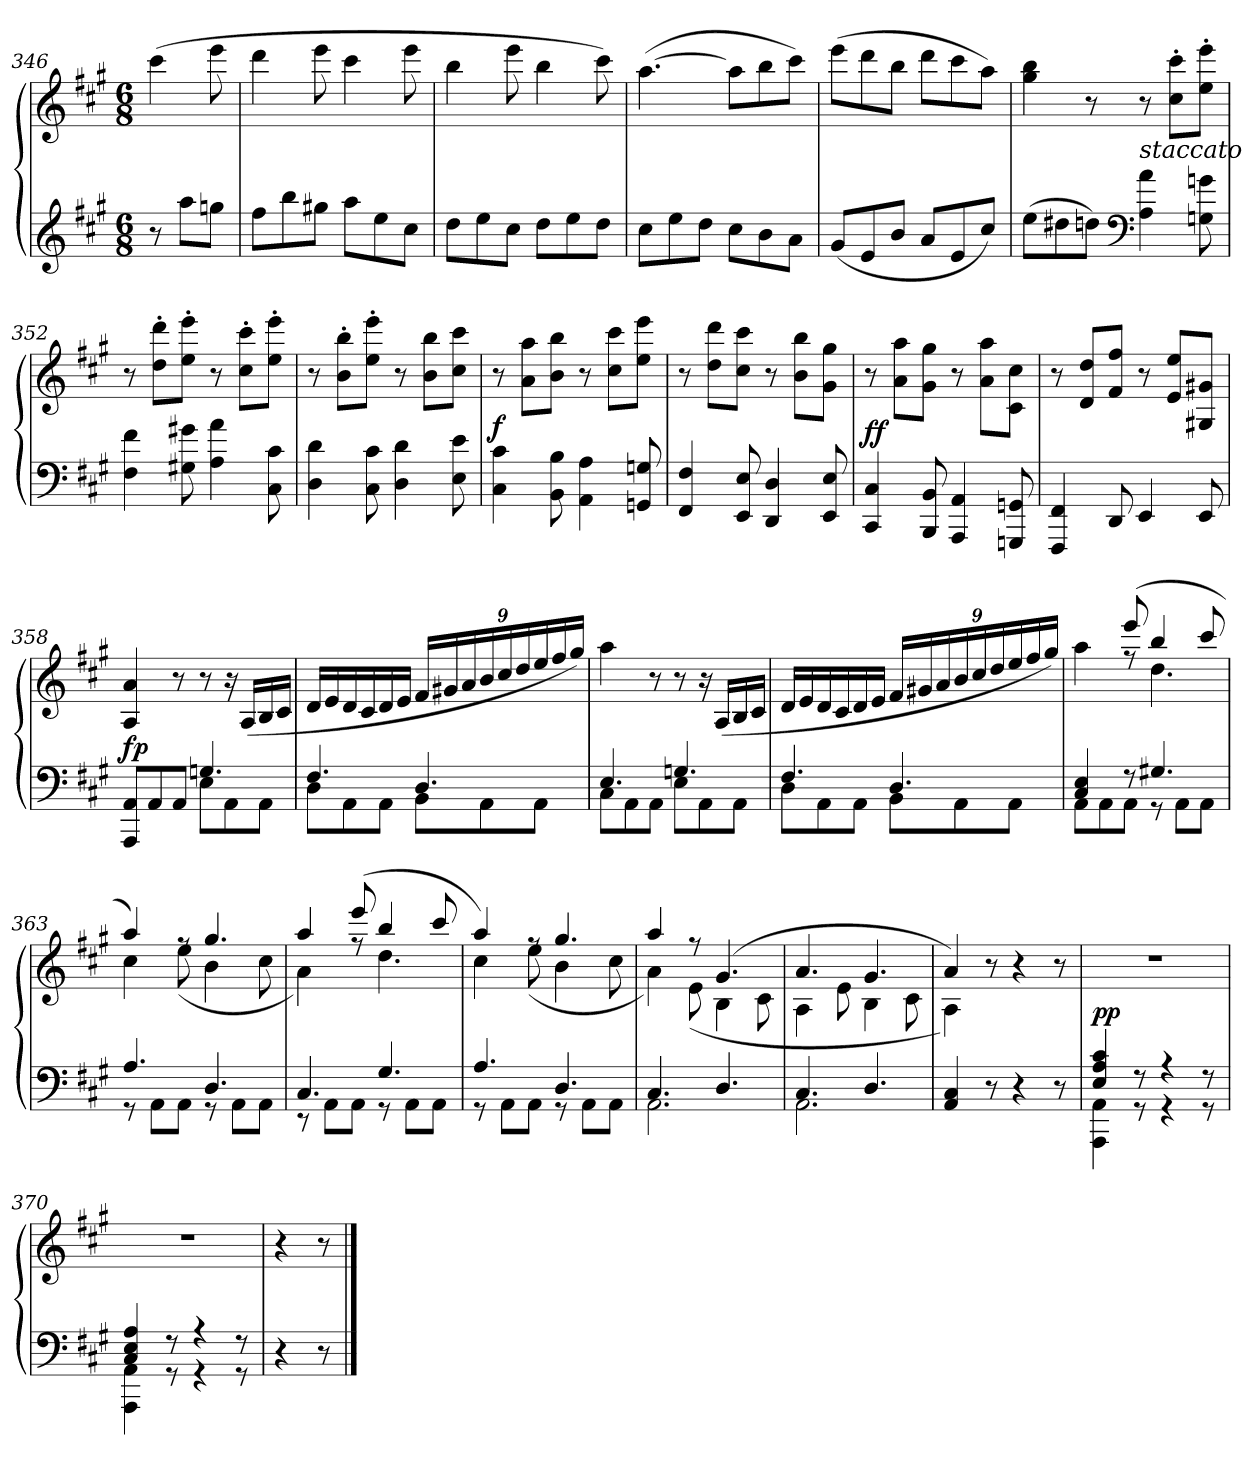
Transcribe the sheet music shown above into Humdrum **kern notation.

**kern	**kern	**dynam
*part1	*part1	*part1
*staff2	*staff1	*staff1/2
*clefG2	*clefG2	*
*k[f#c#g#]	*k[f#c#g#]	*
*M6/8	*M6/8	*
=346	=346	=346
!	!	!LO:DY:b
!	!	!LO:DY:n=1:a
8r	(>4ccc#\	pp Tempo primo.
8aa\L	.	.
8ggn\J	8eee\	.
=347	=347	=347
8ff#\L	4ddd\	.
8bb\	.	.
8gg#X\J	8eee\	.
8aa\L	4ccc#\	.
8ee\	.	.
8cc#\J	8eee\	.
=348	=348	=348
8dd\L	4bb\	.
8ee\	.	.
8cc#\J	8eee\	.
8dd\L	4bb\	.
8ee\	.	.
8dd\J	8ccc#\)	.
=349	=349	=349
8cc#\L	(>[4.aa\	.
8ee\	.	.
8dd\J	.	.
8cc#\L	8aa\L]	.
8b\	8bb\	.
8a\J	8ccc#\J)	.
=350	=350	=350
(<8g#/L	(>8eee\L	.
8e/	8ddd\	.
8b/J	8bb\J	.
8a/L	8ddd\L	.
8e/	8ccc#\	.
8cc#/J)	8aa\J)	.
!!LO:LB:g=z
=351	=351	=351
(>8ee\L	4gg#\ 4bb\	.
8dd#X\	.	.
8ddn\J)	8r	.
*clefF4	*	*
!	!LO:TX:b:i:t=staccato	!
4A\ 4a\	8r	.
.	8cc#'\ 8ccc#'\L	.
8Gn\ 8gn\	8ee'\ 8eee'\J	.
=352	=352	=352
*^	*	*
4F#\ 4f#\	8ryy	8r	.
!	!	!	!LO:DY:a=2
.	2ryy	8dd'\ 8ddd'\L	cresc.
8G#X\ 8g#X\	.	8ee'\ 8eee'\J	.
4A\ 4a\	.	8r	.
.	.	8cc#'\ 8ccc#'\L	.
8C#\ 8c#\	8ryy	8ee'\ 8eee'\J	.
*v	*v	*	*
=353	=353	=353
4D\ 4d\	8r	.
.	8b'\ 8bb'\L	.
8C#\ 8c#\	8ee'\ 8eee'\J	.
4D\ 4d\	8r	.
.	8b\ 8bb\L	.
8E\ 8e\	8cc#\ 8ccc#\J	.
=354	=354	=354
!	!	!LO:DY:a=2
4C#\ 4c#\	8r	f
.	8a\ 8aa\L	.
8BB\ 8B\	8b\ 8bb\J	.
4AA\ 4A\	8r	.
.	8cc#\ 8ccc#\L	.
8GGn/ 8Gn/	8ee\ 8eee\J	.
=355	=355	=355
4FF#/ 4F#/	8r	.
.	8dd\ 8ddd\L	.
8EE/ 8E/	8cc#\ 8ccc#\J	.
4DD/ 4D/	8r	.
.	8b\ 8bb\L	.
8EE/ 8E/	8g#\ 8gg#\J	.
!!LO:LB:g=z
=356	=356	=356
!	!	!LO:DY:a=2
4CC#/ 4C#/	8r	ff
.	8a\ 8aa\L	.
8BBB/ 8BB/	8g#\ 8gg#\J	.
4AAA/ 4AA/	8r	.
.	8a\ 8aa\L	.
8GGGn/ 8GGn/	8c#\ 8cc#\J	.
=357	=357	=357
4FFF#/ 4FF#/	8r	.
.	8d/ 8dd/L	.
8DD/	8f#/ 8ff#/J	.
4EE/	8r	.
.	8e/ 8ee/L	.
8EE/	8G#X/ 8g#X/J	.
=358	=358	=358
*^	*	*
!	!	!	!LO:DY:a=2
8AAA/ 8AA/L	4ryy	4A/ 4a/	fp
8AA/	.	.	.
8AA/J	8ryy	8r	.
4.Gn/	8E\L	8r	.
.	8AA\	16r	.
.	.	(<16A/LL	.
.	8AA\J	16B/	.
.	.	16c#/JJ	.
=359	=359	=359	=359
4.F#/	8D\L	16d/LL	.
.	.	16e/	.
.	8AA\	16d/	.
.	.	16c#/	.
.	8AA\J	16d/	.
.	.	16e/JJ	.
*	*	*Xbrackettup	*
4.D/	8BB\L	24f#/LL	.
.	.	24g#X/	.
.	.	24a/	.
.	8AA\	24b/	.
.	.	24cc#/	.
.	.	24dd/	.
.	8AA\J	24ee/	.
.	.	24ff#/	.
.	.	24gg#/JJ)	.
!!LO:LB:g=z
=360	=360	=360	=360
4.E/	8C#\L	4aa\	.
.	8AA\	.	.
.	8AA\J	8r	.
4.Gn/	8E\L	8r	.
.	8AA\	16r	.
.	.	(<16A/LL	.
.	8AA\J	16B/	.
.	.	16c#/JJ	.
=361	=361	=361	=361
4.F#/	8D\L	16d/LL	.
.	.	16e/	.
.	8AA\	16d/	.
.	.	16c#/	.
.	8AA\J	16d/	.
.	.	16e/JJ	.
4.D/	8BB\L	24f#/LL	.
.	.	24g#X/	.
.	.	24a/	.
.	8AA\	24b/	.
.	.	24cc#/	.
.	.	24dd/	.
.	8AA\J	24ee/	.
.	.	24ff#/	.
.	.	24gg#/JJ)	.
=362	=362	=362	=362
*	*	*^	*
4C#/ 4E/	8AA\L	4ryy	4aa\	.
.	8AA\	.	.	.
8r	8AA\J	(>8eee/	8rff	.
4.G#X/	8r	4bb/	4.dd\	.
.	8AA\L	.	.	.
.	8AA\J	8ccc#/	.	.
=363	=363	=363	=363	=363
4.A/	8r	4aa/)	4cc#\	.
.	8AA\L	.	.	.
.	8AA\J	8rff	(<8ee\	.
4.D/	8r	4.gg#/	4b\	.
.	8AA\L	.	.	.
.	8AA\J	.	8cc#\	.
!!LO:LB:g=z	!!
=364	=364	=364	=364	=364
4.C#/	8r	4aa/	4a\)	.
.	8AA\L	.	.	.
.	8AA\J	(>8eee/	8rff	.
4.G#/	8r	4bb/	4.dd\	.
.	8AA\L	.	.	.
.	8AA\J	8ccc#/	.	.
=365	=365	=365	=365	=365
4.A/	8r	4aa/)	4cc#\	.
.	8AA\L	.	.	.
.	8AA\J	8rff	(<8ee\	.
4.D/	8r	4.gg#/	4b\	.
.	8AA\L	.	.	.
.	8AA\J	.	8cc#\	.
=366	=366	=366	=366	=366
4.C#/	2.AA\	4aa/	4a\)	.
!	!	!	!	!LO:DY:b
.	.	8r	(<8e\	decresc.
4.D/	.	(>4.g#/	4B\	.
.	.	.	8c#\	.
=367	=367	=367	=367	=367
4.C#/	2.AA\	4.a/	4A\	.
.	.	.	8e\	.
4.D/	.	4.g#/	4B\	.
.	.	.	8c#\	.
*v	*v	*	*	*
=368	=368	=368	=368
4AA/ 4C#/	4a/)	4A\)	.
8r	8r	2ryy	.
4r	4r	.	.
8r	8r	.	.
*	*v	*v	*
=369	=369	=369
*^	*	*
!	!	!	!LO:DY:a=2
4E/ 4A/ 4c#/	4AAA\ 4AA\	2.r	pp
8r	8r	.	.
4r	4r	.	.
8r	8r	.	.
=370	=370	=370	=370
4C#/ 4E/ 4A/	4AAA\ 4AA\	2.r	.
8r	8r	.	.
4r	4r	.	.
8r	8r	.	.
*v	*v	*	*
=371	=371	=371
4r	4r	.
8r	8r	.
==	==	==
*-	*-	*-
